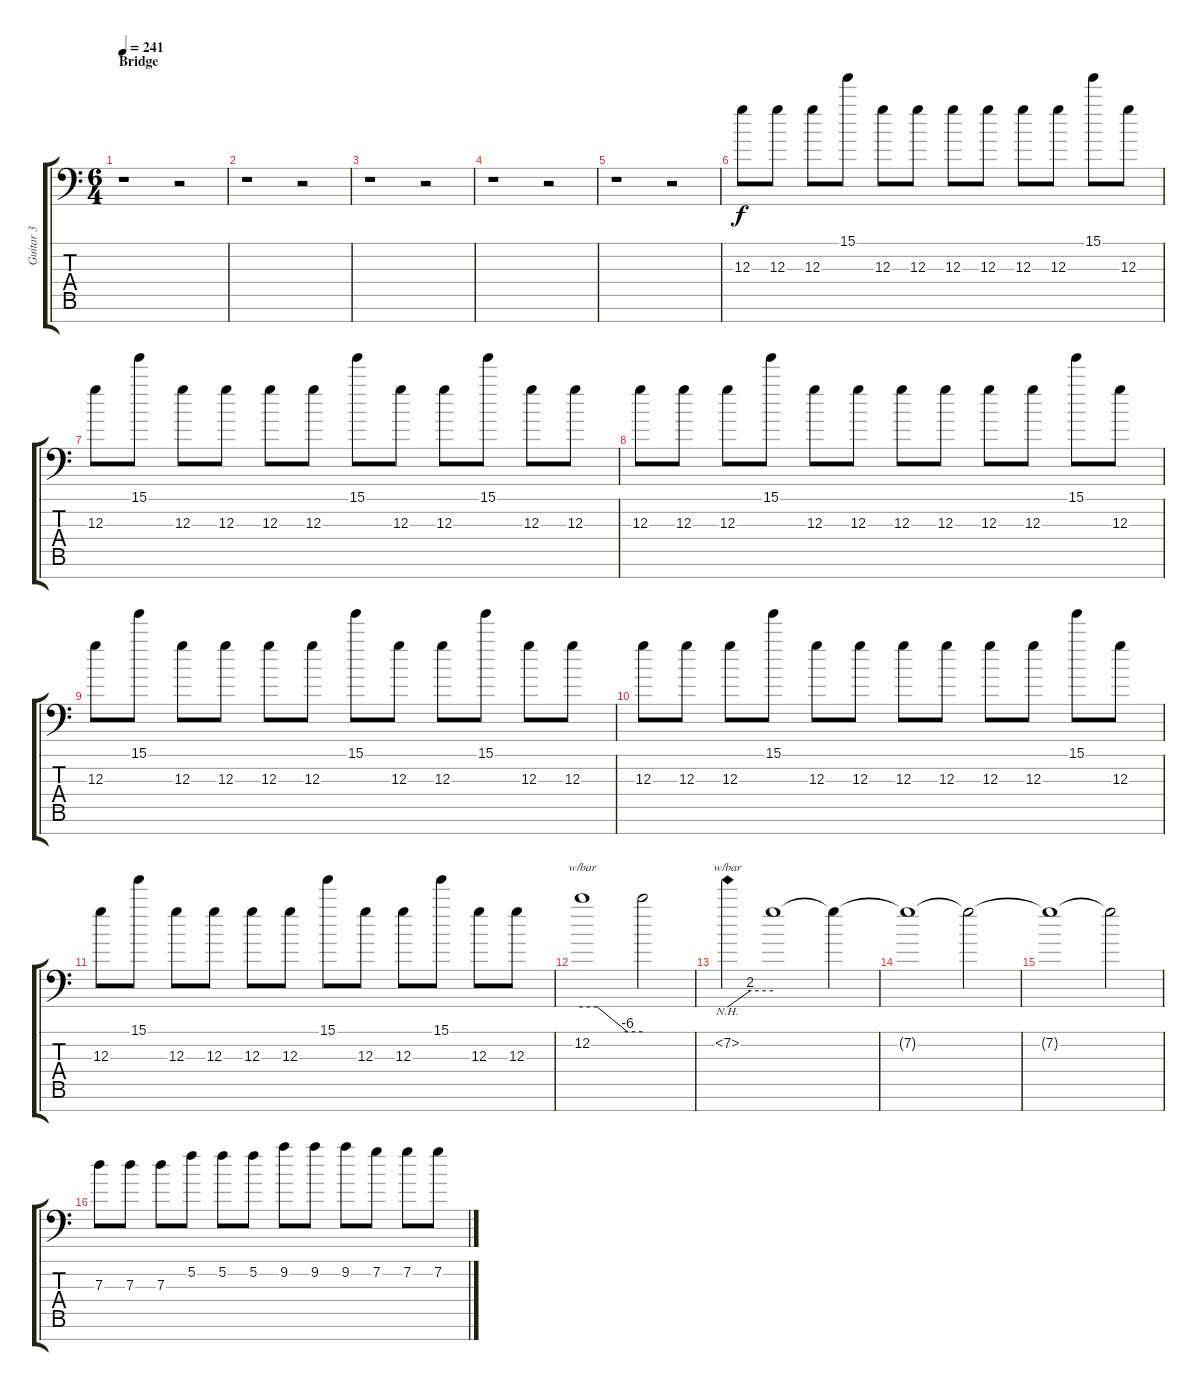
\track ("Guitar 3" "Guitar 3") {instrument distortionguitar}
\staff {score tabs}
\tuning (E4 C4 G3 C3 G2 C2 G1) {hide}
\ts (6 4)
\section ("" "Bridge")
\tempo 241
\clef f4
\ks c
r.1{dy f} r.2 |
r.1 r.2 |
r.1 r.2 |
r.1 r.2 |
r.1 r.2 |
12.3.8{volume 4} 12.3.8{volume 8} 12.3.8 15.1.8 12.3.8 12.3.8 12.3.8 12.3.8 12.3.8 12.3.8 15.1.8 12.3.8 |
12.3.8 15.1.8 12.3.8 12.3.8 12.3.8 12.3.8 15.1.8 12.3.8 12.3.8 15.1.8 12.3.8 12.3.8 |
12.3.8 12.3.8 12.3.8 15.1.8 12.3.8 12.3.8 12.3.8 12.3.8 12.3.8 12.3.8 15.1.8 12.3.8 |
12.3.8{volume 10} 15.1.8 12.3.8 12.3.8 12.3.8 12.3.8 15.1.8 12.3.8 12.3.8 15.1.8 12.3.8 12.3.8 |
12.3.8 12.3.8 12.3.8 15.1.8 12.3.8 12.3.8 12.3.8 12.3.8 12.3.8 12.3.8 15.1.8 12.3.8 |
12.3.8 15.1.8 12.3.8 12.3.8 12.3.8 12.3.8 15.1.8 12.3.8 12.3.8 15.1.8 12.3.8 12.3.8 |
12.2.1{tbe (custom default 0 0 15 0 45 -24 60 -24)} 12.2{t}.2 |
7.2{nh}.4{tbe (custom default 0 0 30 8 60 8)} 7.2{t}.1 7.2{t}.4 |
7.2{t}.1 7.2{t}.2 |
7.2{t}.1 7.2{t}.2 |
7.3.8 7.3.8 7.3.8 5.2.8 5.2.8 5.2.8 9.2.8 9.2.8 9.2.8 7.2.8 7.2.8 7.2.8
